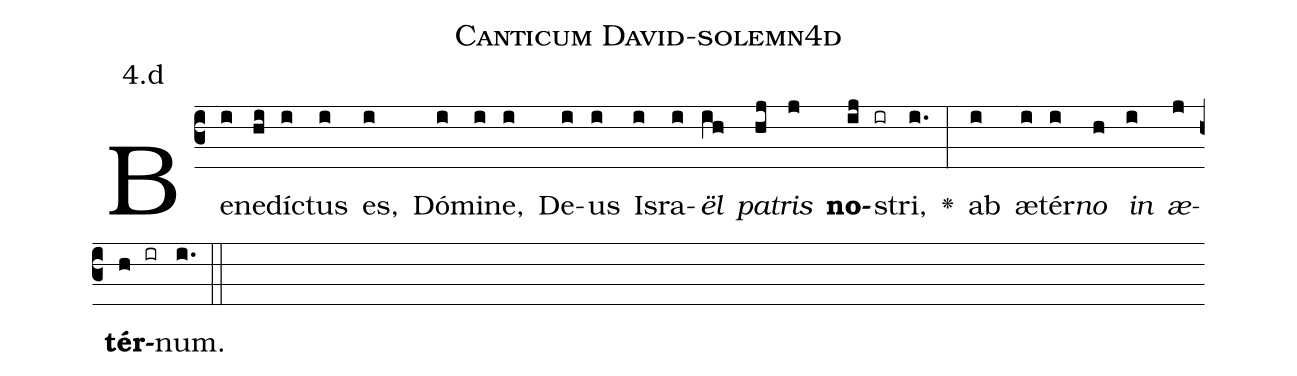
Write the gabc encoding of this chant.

name: Canticum David-solemn4d;
annotation: 4.d;
%%
(c3)Be(i)ne(hi)dí(i)ctus(i) es,(i) Dó(i)mi(i)ne,(i) De(i)us(i) Is(i)ra(i)<i>ël</i>(ih) <i>pa</i>(hj)<i>tris</i>(j) <b>no</b>(ij ir)stri,(i.) <v>\greheightstar</v>(:) ab(i) æ(i)tér(i)<i>no</i>(h) <i>in</i>(i) <i>æ</i>(j)<b>tér</b>(h ir)num.(i.) (::)


%E(i) u(h) o(i) u(j) a(h) e.(i.) (::)
